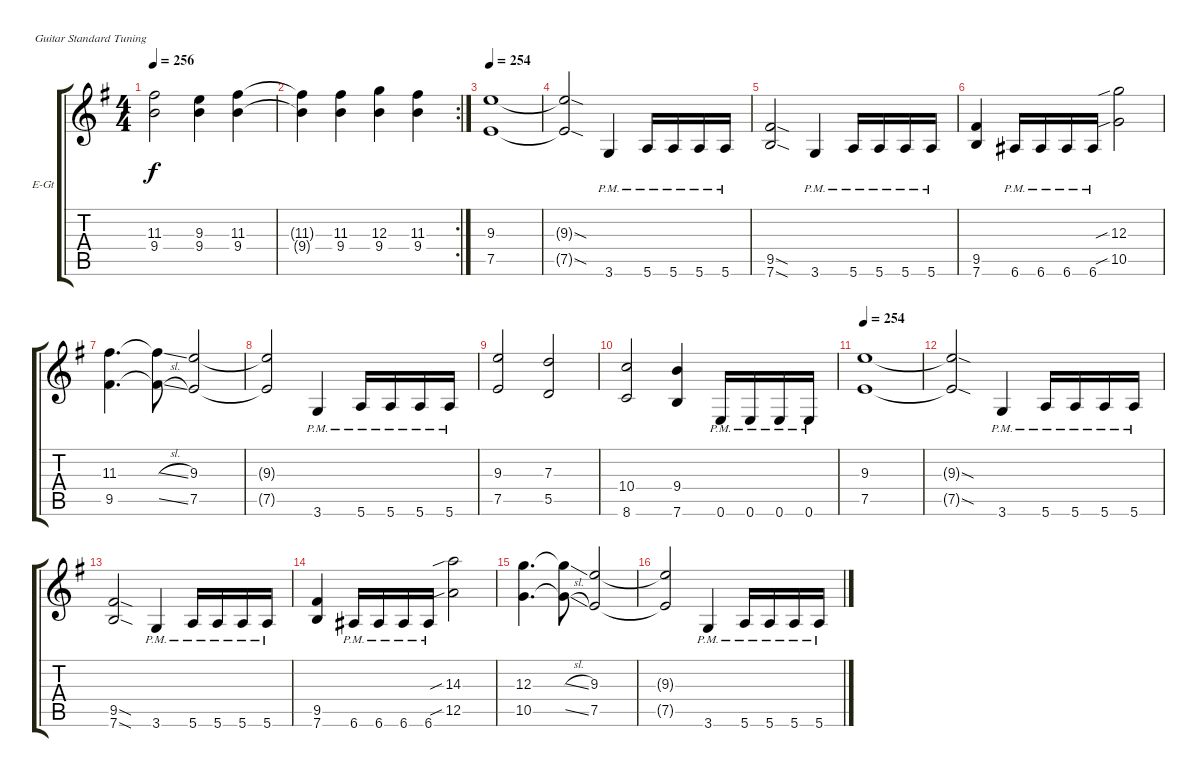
\bracketExtendMode groupsimilarinstruments
\firstSystemTrackNameOrientation horizontal
\otherSystemsTrackNameOrientation horizontal
\track ("Gtr. I - Paul Masvidal (Distortion)" "E-Gt") {instrument distortionguitar}
\staff {score tabs}
\tuning (E4 B3 G3 D3 A2 E2)
\ts (4 4)
\tempo 256
\clef g2
\ks g
(11.3 9.4).2{dy f} (9.3 9.4).4 (11.3 9.4).4 |
\rc 2
(11.3{t} 9.4{t}).4 (11.3 9.4).4 (12.3 9.4).4 (11.3 9.4).4 |
\tempo 254
(9.3 7.5).1 |
(9.3{sod t} 7.5{sod t}).2 3.6{pm}.4 5.6{pm}.16 5.6{pm}.16 5.6{pm}.16 5.6{pm}.16 |
(9.5{sod} 7.6{sod}).2 3.6{pm}.4 5.6{pm}.16 5.6{pm}.16 5.6{pm}.16 5.6{pm}.16 |
(9.5 7.6).4 6.6{pm}.16 6.6{pm}.16 6.6{pm}.16 6.6{pm}.16 (12.3{sib} 10.5{sib}).2 |
(11.3 9.5).4{d} (11.3{sl t} 9.5{sl t}).8 (9.3 7.5).2 |
(9.3{t} 7.5{t}).2 3.6{pm}.4 5.6{pm}.16 5.6{pm}.16 5.6{pm}.16 5.6{pm}.16 |
(9.3 7.5).2 (7.3 5.5).2 |
(10.4 8.6).2 (9.4 7.6).4 0.6{pm}.16 0.6{pm}.16 0.6{pm}.16 0.6{pm}.16 |
\tempo 254
(9.3 7.5).1 |
(9.3{sod t} 7.5{sod t}).2 3.6{pm}.4 5.6{pm}.16 5.6{pm}.16 5.6{pm}.16 5.6{pm}.16 |
(9.5{sod} 7.6{sod}).2 3.6{pm}.4 5.6{pm}.16 5.6{pm}.16 5.6{pm}.16 5.6{pm}.16 |
(9.5 7.6).4 6.6{pm}.16 6.6{pm}.16 6.6{pm}.16 6.6{pm}.16 (14.3{sib} 12.5{sib}).2 |
(12.3 10.5).4{d} (12.3{sl t} 10.5{sl t}).8 (9.3 7.5).2 |
(9.3{t} 7.5{t}).2 3.6{pm}.4 5.6{pm}.16 5.6{pm}.16 5.6{pm}.16 5.6{pm}.16
